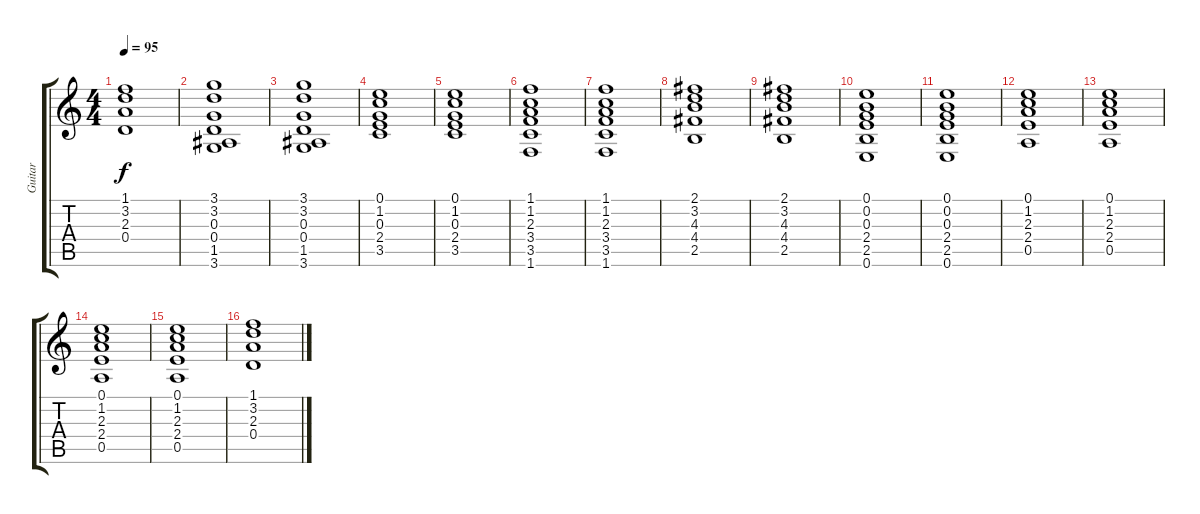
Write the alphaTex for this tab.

\track ("Guitar" "Guitar") {instrument acousticguitarsteel}
\staff {score tabs}
\tuning (E4 B3 G3 D3 A2 E2) {hide}
\ts (4 4)
\tempo 95
\clef g2
\ks c
(1.1 3.2 2.3 0.4).1{dy f} |
(3.1 3.2 0.3 0.4 1.5 3.6).1 |
(3.1 3.2 0.3 0.4 1.5 3.6).1 |
(0.1 1.2 0.3 2.4 3.5).1 |
(0.1 1.2 0.3 2.4 3.5).1 |
(1.1 1.2 2.3 3.4 3.5 1.6).1 |
(1.1 1.2 2.3 3.4 3.5 1.6).1 |
(2.1 3.2 4.3 4.4 2.5).1 |
(2.1 3.2 4.3 4.4 2.5).1 |
(0.1 0.2 0.3 2.4 2.5 0.6).1 |
(0.1 0.2 0.3 2.4 2.5 0.6).1 |
(0.1 1.2 2.3 2.4 0.5).1 |
(0.1 1.2 2.3 2.4 0.5).1 |
(0.1 1.2 2.3 2.4 0.5).1 |
(0.1 1.2 2.3 2.4 0.5).1 |
(1.1 3.2 2.3 0.4).1
